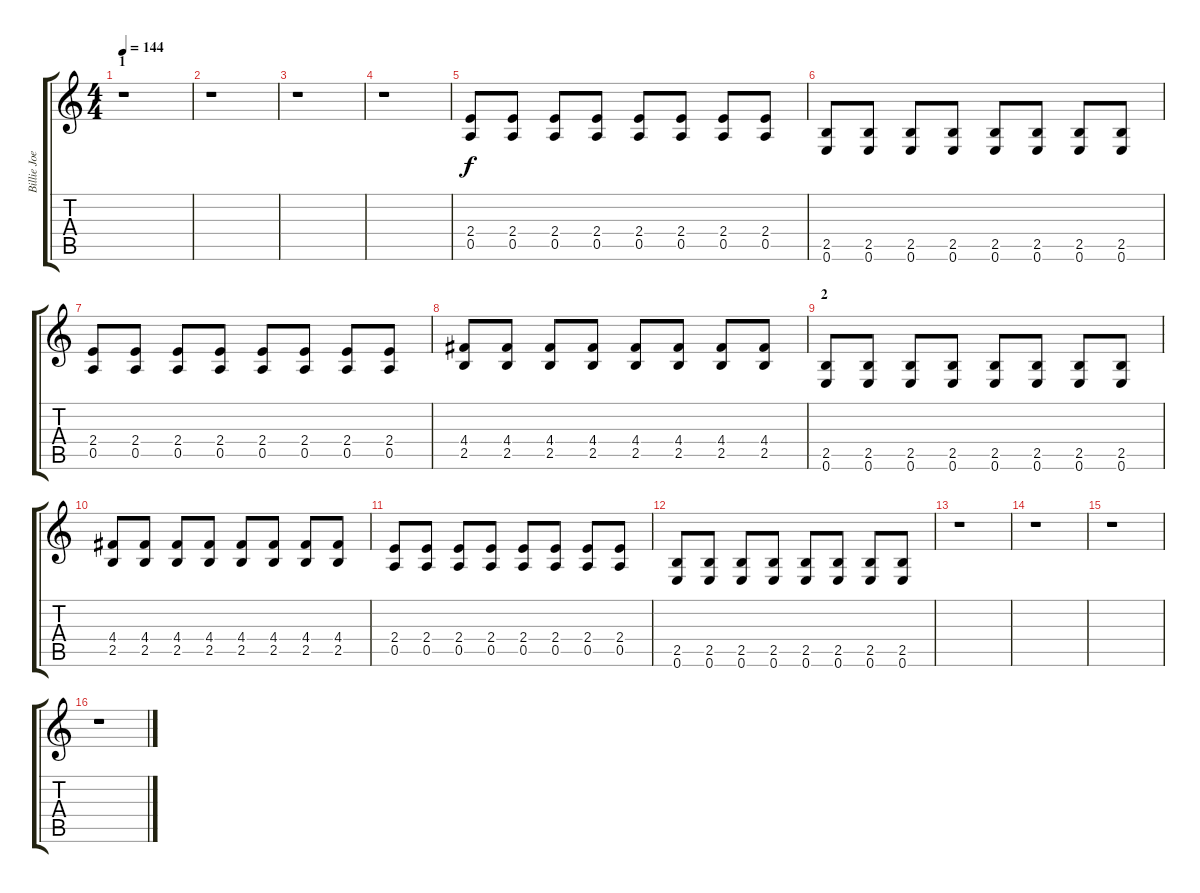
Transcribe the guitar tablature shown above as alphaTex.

\track ("Billie Joe 2" "Billie Joe") {instrument distortionguitar}
\staff {score tabs}
\tuning (E4 B3 G3 D3 A2 E2) {hide}
\ts (4 4)
\section ("" "1")
\tempo 144
\clef g2
\ks c
r.1{dy f instrument distortionguitar} |
r.1 |
r.1 |
r.1 |
(2.4 0.5).8{volume 5 instrument overdrivenguitar} (2.4 0.5).8 (2.4 0.5).8 (2.4 0.5).8 (2.4 0.5).8 (2.4 0.5).8 (2.4 0.5).8 (2.4 0.5).8 |
(2.5 0.6).8 (2.5 0.6).8 (2.5 0.6).8 (2.5 0.6).8 (2.5 0.6).8 (2.5 0.6).8 (2.5 0.6).8 (2.5 0.6).8 |
(2.4 0.5).8 (2.4 0.5).8 (2.4 0.5).8 (2.4 0.5).8 (2.4 0.5).8 (2.4 0.5).8 (2.4 0.5).8 (2.4 0.5).8 |
(4.4 2.5).8 (4.4 2.5).8 (4.4 2.5).8 (4.4 2.5).8 (4.4 2.5).8 (4.4 2.5).8 (4.4 2.5).8 (4.4 2.5).8 |
\section ("" "2")
(2.5 0.6).8 (2.5 0.6).8 (2.5 0.6).8 (2.5 0.6).8 (2.5 0.6).8 (2.5 0.6).8 (2.5 0.6).8 (2.5 0.6).8 |
(4.4 2.5).8 (4.4 2.5).8 (4.4 2.5).8 (4.4 2.5).8 (4.4 2.5).8 (4.4 2.5).8 (4.4 2.5).8 (4.4 2.5).8 |
(2.4 0.5).8 (2.4 0.5).8 (2.4 0.5).8 (2.4 0.5).8 (2.4 0.5).8 (2.4 0.5).8 (2.4 0.5).8 (2.4 0.5).8 |
(2.5 0.6).8 (2.5 0.6).8 (2.5 0.6).8 (2.5 0.6).8 (2.5 0.6).8 (2.5 0.6).8 (2.5 0.6).8 (2.5 0.6).8 |
r.1 |
r.1 |
r.1 |
r.1
